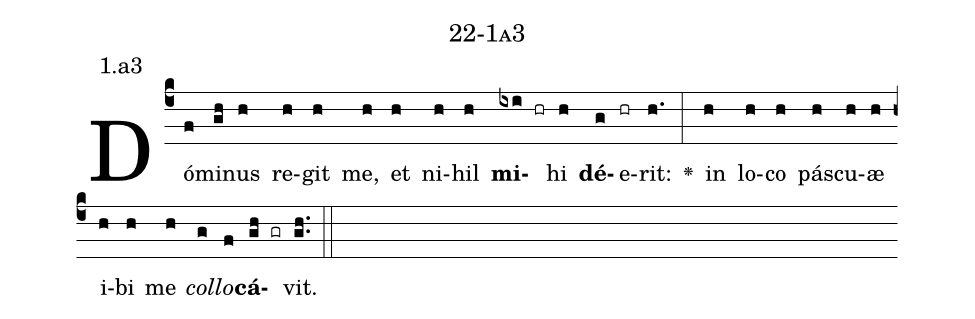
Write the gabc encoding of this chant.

name: 22-1a3;
annotation: 1.a3;
%%
(c4)Dó(f)mi(gh)nus(h) re(h)git(h) me,(h) et(h) ni(h)hil(h) <b>mi</b>(ixi hr)hi(h) <b>dé</b>(g)e(hr)rit:(h.) <v>\greheightstar</v>(:) in(h) lo(h)co(h) pás(h)cu(h)æ(h) i(h)bi(h) me(h) <i>col</i>(g)<i>lo</i>(f)<b>cá</b>(gh gr)vit.(gh..) (::)


%E(h) u(h) o(g) u(f) a(gh) e.(gh..) (::)
